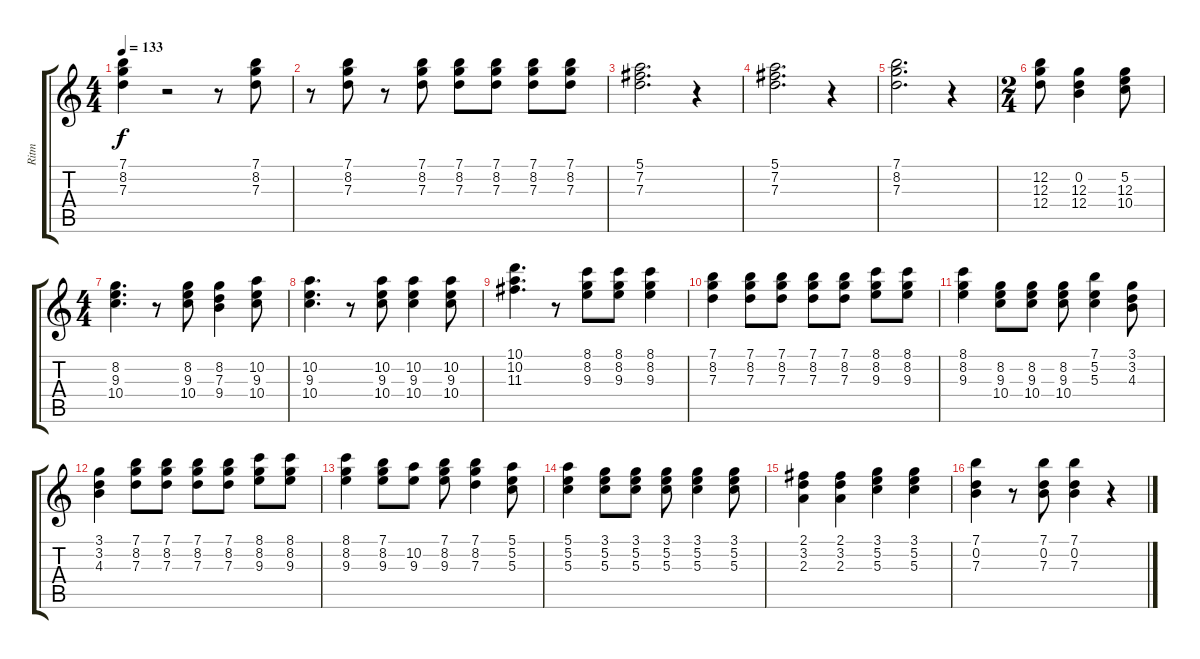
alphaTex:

\track ("Ritm" "Ritm") {instrument distortionguitar}
\staff {score tabs}
\tuning (E4 B3 G3 D3 A2 E2) {hide}
\ts (4 4)
\tempo 133
\clef g2
\ks c
(7.1 8.2 7.3).4{dy f} r.2 r.8 (7.1 8.2 7.3).8 |
r.8 (7.1 8.2 7.3).8 r.8 (7.1 8.2 7.3).8 (7.1 8.2 7.3).8 (7.1 8.2 7.3).8 (7.1 8.2 7.3).8 (7.1 8.2 7.3).8 |
(5.1 7.2 7.3).2{d} r.4 |
(5.1 7.2 7.3).2{d} r.4 |
(7.1 8.2 7.3).2{d} r.4 |
\ts (2 4)
(12.2 12.3 12.4).8 (0.2 12.3 12.4).4 (5.2 12.3 10.4).8 |
\ts (4 4)
(8.2 9.3 10.4).4{d} r.8 (8.2 9.3 10.4).8 (8.2 7.3 9.4).4 (10.2 9.3 10.4).8 |
(10.2 9.3 10.4).4{d} r.8 (10.2 9.3 10.4).8 (10.2 9.3 10.4).4 (10.2 9.3 10.4).8 |
(10.1 10.2 11.3).4{d} r.8 (8.1 8.2 9.3).8 (8.1 8.2 9.3).8 (8.1 8.2 9.3).4 |
(7.1 8.2 7.3).4 (7.1 8.2 7.3).8 (7.1 8.2 7.3).8 (7.1 8.2 7.3).8 (7.1 8.2 7.3).8 (8.1 8.2 9.3).8 (8.1 8.2 9.3).8 |
(8.1 8.2 9.3).4 (8.2 9.3 10.4).8 (8.2 9.3 10.4).8 (8.2 9.3 10.4).8 (7.1 5.2 5.3).4 (3.1 3.2 4.3).8 |
(3.1 3.2 4.3).4 (7.1 8.2 7.3).8 (7.1 8.2 7.3).8 (7.1 8.2 7.3).8 (7.1 8.2 7.3).8 (8.1 8.2 9.3).8 (8.1 8.2 9.3).8 |
(8.1 8.2 9.3).4 (7.1 8.2 9.3).8 (10.2 9.3).8 (7.1 8.2 9.3).8 (7.1 8.2 7.3).4 (5.1 5.2 5.3).8 |
(5.1 5.2 5.3).4 (3.1 5.2 5.3).8 (3.1 5.2 5.3).8 (3.1 5.2 5.3).8 (3.1 5.2 5.3).4 (3.1 5.2 5.3).8 |
(2.1 3.2 2.3).4 (2.1 3.2 2.3).4 (3.1 5.2 5.3).4 (3.1 5.2 5.3).4 |
(7.1 0.2 7.3).4 r.8 (7.1 0.2 7.3).8 (7.1 0.2 7.3).4 r.4
